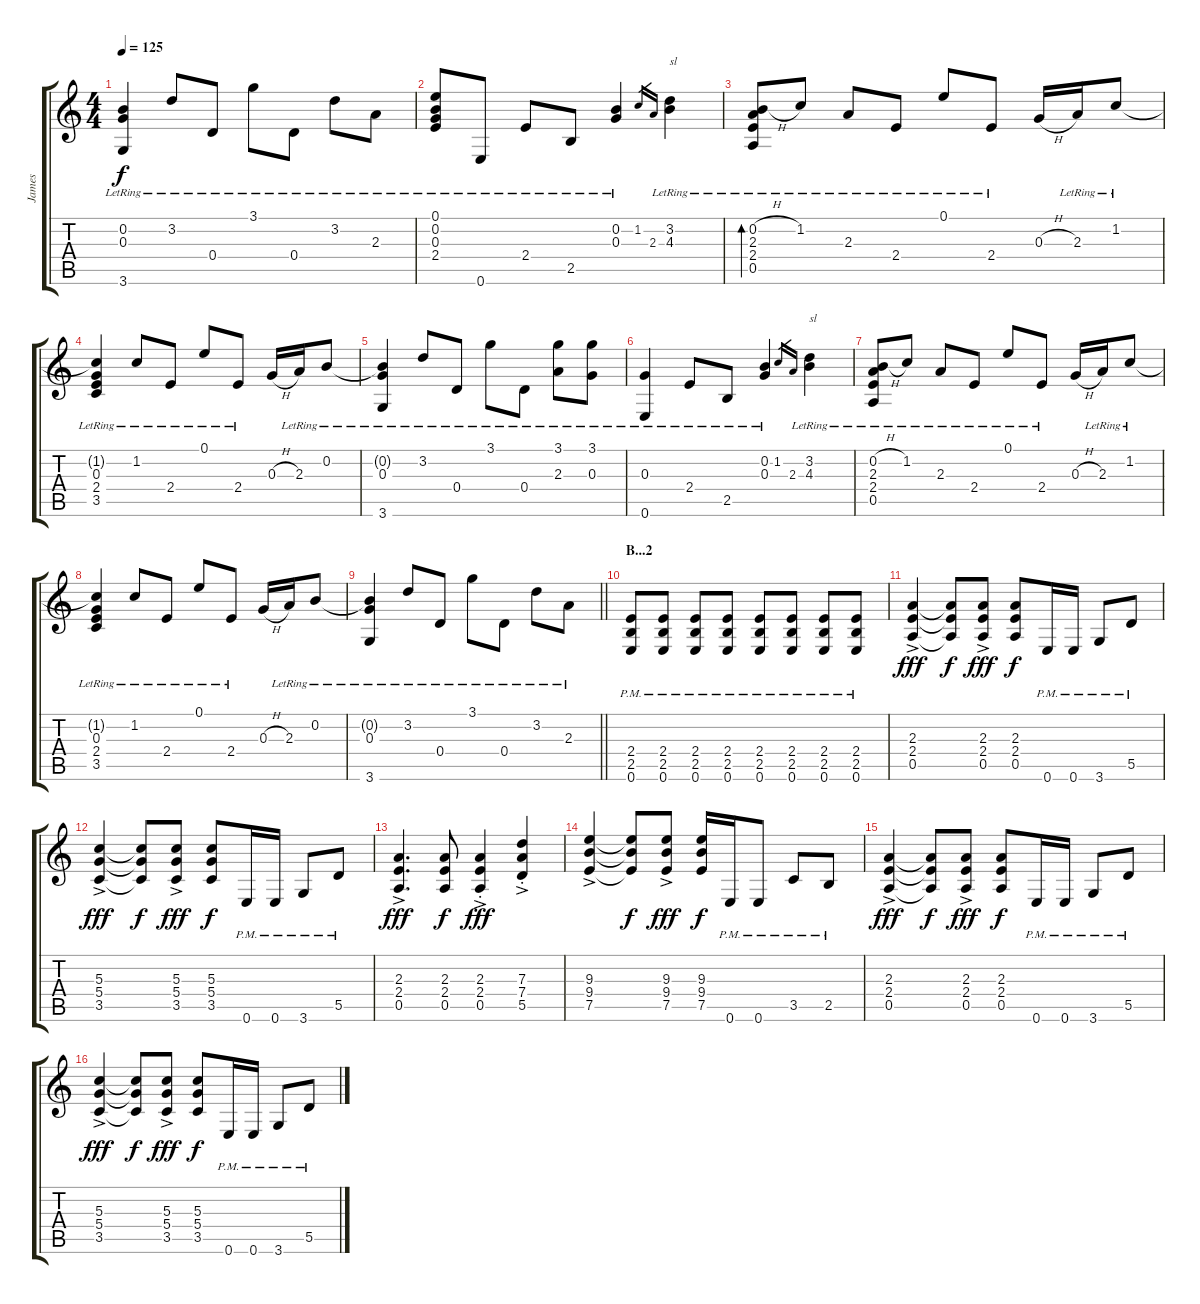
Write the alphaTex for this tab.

\track ("James" "James") {instrument distortionguitar}
\staff {score tabs}
\tuning (E4 B3 G3 D3 A2 E2) {hide}
\ts (4 4)
\tempo 125
\clef g2
\ks aminor
(0.2{t} 0.3{lr} 3.6{lr}).4{dy f} 3.2{lr}.8 0.4{lr}.8 3.1{lr}.8 0.4{lr}.8 3.2{lr}.8 2.3{lr}.8 |
(0.1{lr} 0.2{lr} 0.3{lr} 2.4{lr}).8 0.6{lr}.8 2.4{lr}.8 2.5{lr}.8 (0.2{lr} 0.3{lr}).4 1.2.16{gr} 2.3.16{gr} (3.2{lr} 4.3{lr}).4{txt "sl"} |
(0.2{h} 2.3{lr} 2.4{lr} 0.5{lr}).8{bd 240} 1.2{lr}.8 2.3{lr}.8 2.4{lr}.8 0.1{lr}.8 2.4{lr}.8 0.3{h}.16 2.3{lr}.16 1.2{lr}.8 |
(1.2{t} 0.3{lr} 2.4{lr} 3.5{lr}).4 1.2{lr}.8 2.4{lr}.8 0.1{lr}.8 2.4{lr}.8 0.3{h}.16 2.3{lr}.16 0.2{lr}.8 |
(0.2{t} 0.3{lr} 3.6{lr}).4 3.2{lr}.8 0.4{lr}.8 3.1{lr}.8 0.4{lr}.8 (3.1{lr} 2.3{lr}).8 (3.1{lr} 0.3{lr}).8 |
(0.3{lr} 0.6{lr}).4 2.4{lr}.8 2.5{lr}.8 (0.2{lr} 0.3{lr}).4 1.2.16{gr} 2.3.16{gr} (3.2{lr} 4.3{lr}).4{txt "sl"} |
(0.2{h} 2.3{lr} 2.4{lr} 0.5{lr}).8 1.2{lr}.8 2.3{lr}.8 2.4{lr}.8 0.1{lr}.8 2.4{lr}.8 0.3{h}.16 2.3{lr}.16 1.2{lr}.8 |
(1.2{t} 0.3{lr} 2.4{lr} 3.5{lr}).4 1.2{lr}.8 2.4{lr}.8 0.1{lr}.8 2.4{lr}.8 0.3{h}.16 2.3{lr}.16 0.2{lr}.8 |
\barLineRight lightlight
(0.2{t} 0.3{lr} 3.6{lr}).4 3.2{lr}.8 0.4{lr}.8 3.1{lr}.8 0.4{lr}.8 3.2{lr}.8 2.3{lr}.8 |
\section ("" "B...2")
(2.4{pm} 2.5{pm} 0.6{pm}).8{instrument distortionguitar} (2.4{pm} 2.5{pm} 0.6{pm}).8 (2.4{pm} 2.5{pm} 0.6{pm}).8 (2.4{pm} 2.5{pm} 0.6{pm}).8 (2.4{pm} 2.5{pm} 0.6{pm}).8 (2.4{pm} 2.5{pm} 0.6{pm}).8 (2.4{pm} 2.5{pm} 0.6{pm}).8 (2.4{pm} 2.5{pm} 0.6{pm}).8 |
(2.3{ac} 2.4{ac} 0.5{ac}).4{dy fff} (2.3{t} 2.4{t} 0.5{t}).8{dy f} (2.3{ac} 2.4{ac} 0.5{ac}).8{dy fff} (2.3 2.4 0.5).8{dy f} 0.6{pm}.16 0.6{pm}.16 3.6{pm}.8 5.5{pm}.8 |
(5.3{ac} 5.4{ac} 3.5{ac}).4{dy fff} (5.3{t} 5.4{t} 3.5{t}).8{dy f} (5.3{ac} 5.4{ac} 3.5{ac}).8{dy fff} (5.3 5.4 3.5).8{dy f} 0.6{pm}.16 0.6{pm}.16 3.6{pm}.8 5.5{pm}.8 |
(2.3{ac} 2.4{ac} 0.5{ac}).4{d dy fff} (2.3 2.4 0.5).8{dy f} (2.3{ac st} 2.4{ac st} 0.5{ac st}).4{dy fff} (7.3{ac st} 7.4{ac st} 5.5{ac st}).4 |
(9.3{ac} 9.4{ac} 7.5{ac}).4 (9.3{t} 9.4{t} 7.5{t}).8{dy f} (9.3{ac} 9.4{ac} 7.5{ac}).8{dy fff} (9.3 9.4 7.5).16{dy f} 0.6{pm}.16 0.6{pm}.8 3.5{pm}.8 2.5{pm}.8 |
(2.3{ac} 2.4{ac} 0.5{ac}).4{dy fff} (2.3{t} 2.4{t} 0.5{t}).8{dy f} (2.3{ac} 2.4{ac} 0.5{ac}).8{dy fff} (2.3 2.4 0.5).8{dy f} 0.6{pm}.16 0.6{pm}.16 3.6{pm}.8 5.5{pm}.8 |
(5.3{ac} 5.4{ac} 3.5{ac}).4{dy fff} (5.3{t} 5.4{t} 3.5{t}).8{dy f} (5.3{ac} 5.4{ac} 3.5{ac}).8{dy fff} (5.3 5.4 3.5).8{dy f} 0.6{pm}.16 0.6{pm}.16 3.6{pm}.8 5.5{pm}.8
